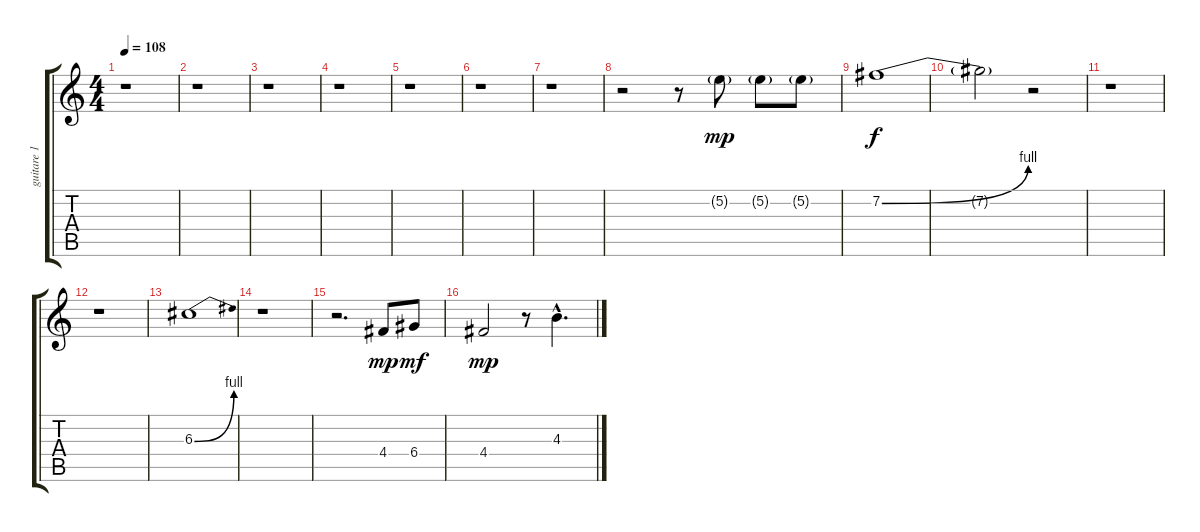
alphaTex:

\track ("guitare 1" "guitare 1") {instrument electricguitarjazz}
\staff {score tabs}
\tuning (E4 B3 G3 D3 A2 E2) {hide}
\ts (4 4)
\tempo 108
\clef g2
\ks c
r.1{dy mp instrument electricguitarjazz} |
r.1 |
r.1 |
r.1 |
r.1 |
r.1 |
r.1 |
r.2 r.8 5.2{g}.8 5.2{g}.8 5.2{g}.8 |
7.2{be (bend 0 0 60 4)}.1{dy f} |
7.2{t}.2 r.2 |
r.1 |
r.1 |
6.3{be (bend 0 0 60 4)}.1 |
r.1 |
r.2{d} 4.4.8{dy mp} 6.4.8{dy mf} |
4.4.2{dy mp} r.8 4.3{hac}.4{d}
